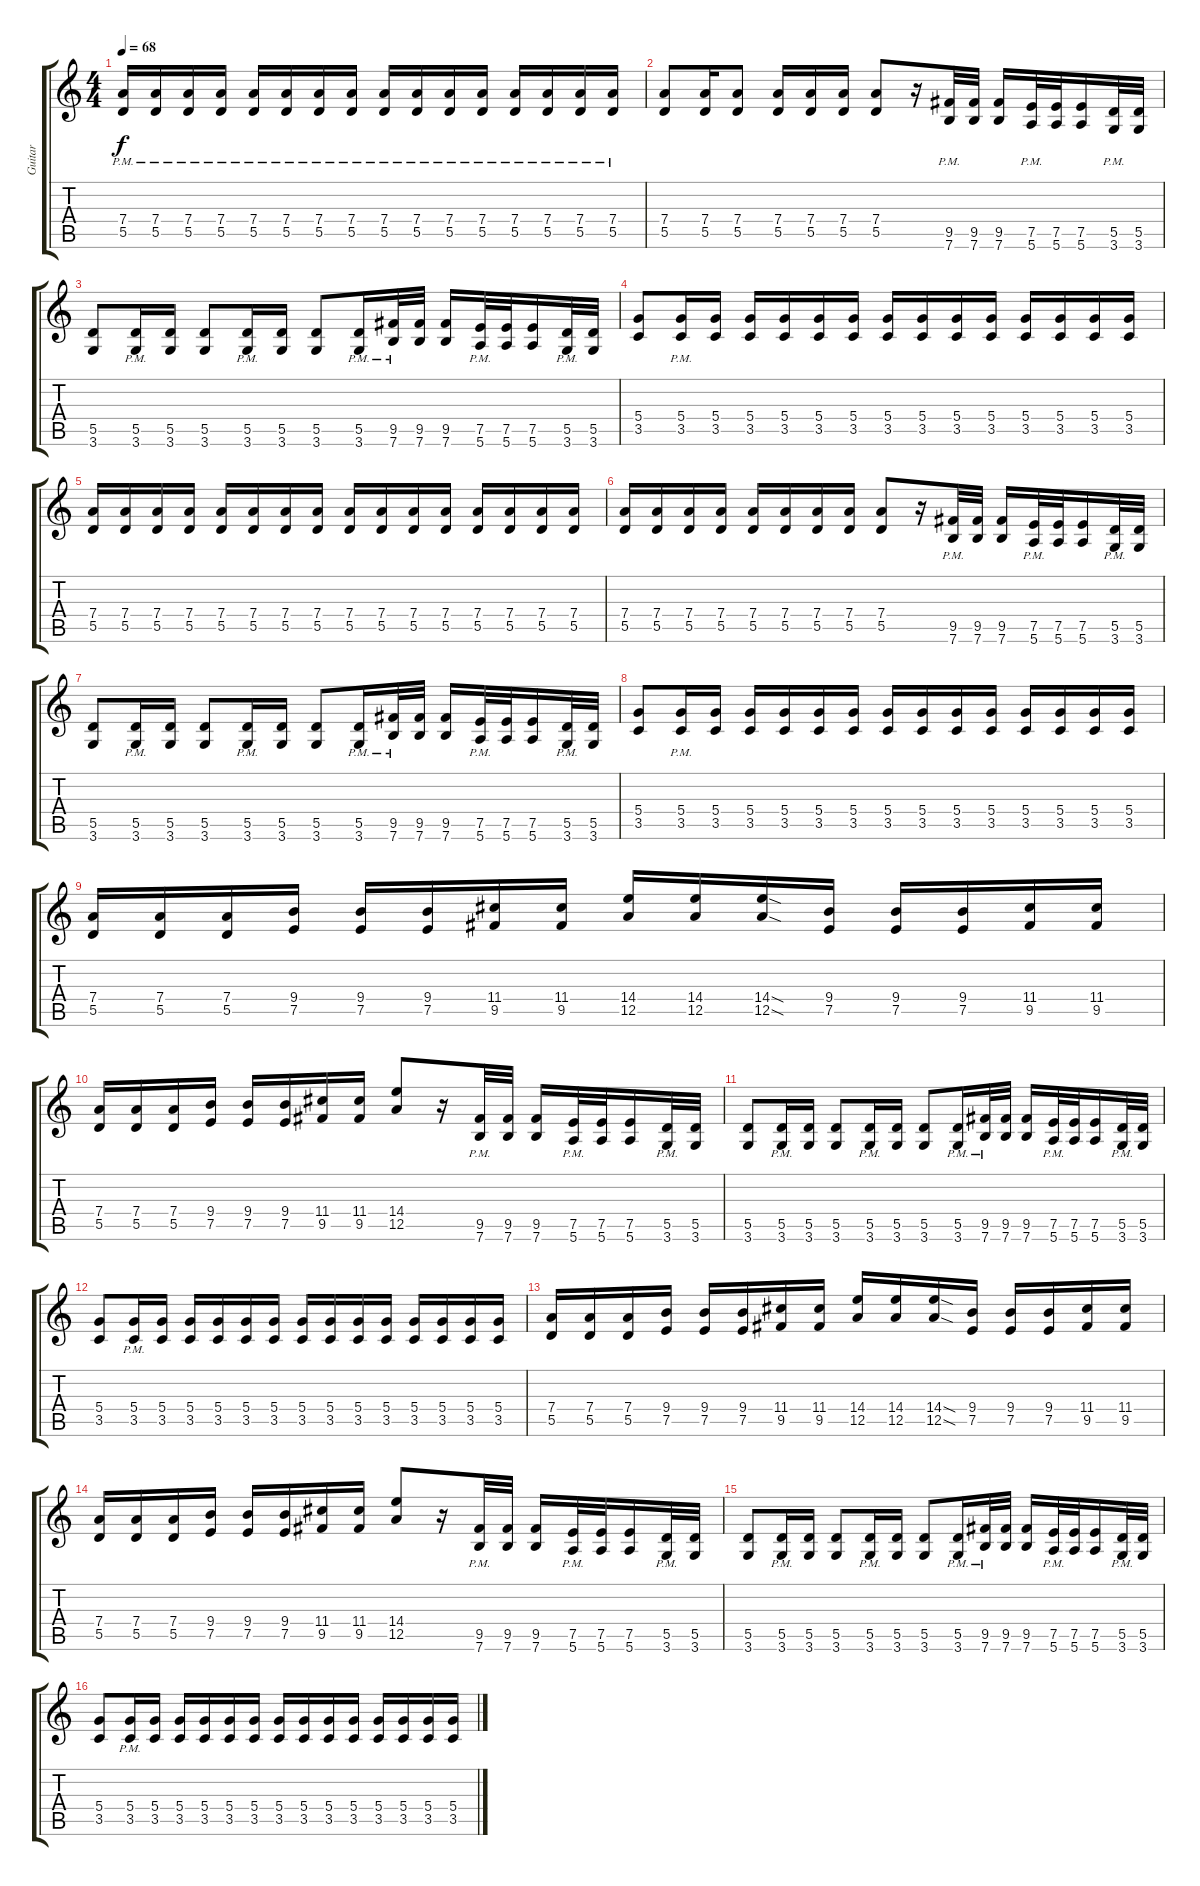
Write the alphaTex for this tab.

\track ("Guitar" "Guitar") {instrument overdrivenguitar}
\staff {score tabs}
\tuning (E4 B3 G3 D3 A2 E2) {hide}
\ts (4 4)
\tempo 68
\clef g2
\ks c
(7.4{pm} 5.5{pm}).16{dy f} (7.4{pm} 5.5{pm}).16 (7.4{pm} 5.5{pm}).16 (7.4{pm} 5.5{pm}).16 (7.4{pm} 5.5{pm}).16 (7.4{pm} 5.5{pm}).16 (7.4{pm} 5.5{pm}).16 (7.4{pm} 5.5{pm}).16 (7.4{pm} 5.5{pm}).16 (7.4{pm} 5.5{pm}).16 (7.4{pm} 5.5{pm}).16 (7.4{pm} 5.5{pm}).16 (7.4{pm} 5.5{pm}).16 (7.4{pm} 5.5{pm}).16 (7.4{pm} 5.5{pm}).16 (7.4{pm} 5.5{pm}).16 |
(7.4 5.5).8 (7.4 5.5).16 (7.4 5.5).8 (7.4 5.5).16 (7.4 5.5).16 (7.4 5.5).16 (7.4 5.5).8 r.16 (9.5{pm} 7.6{pm}).32 (9.5 7.6).32 (9.5 7.6).16 (7.5{pm} 5.6{pm}).32 (7.5 5.6).32 (7.5 5.6).16 (5.5{pm} 3.6{pm}).32 (5.5 3.6).32 |
(5.5 3.6).8 (5.5{pm} 3.6{pm}).16 (5.5 3.6).16 (5.5 3.6).8 (5.5{pm} 3.6{pm}).16 (5.5 3.6).16 (5.5 3.6).8 (5.5{pm} 3.6{pm}).16 (9.5{pm} 7.6{pm}).32 (9.5 7.6).32 (9.5 7.6).16 (7.5{pm} 5.6{pm}).32 (7.5 5.6).32 (7.5 5.6).16 (5.5{pm} 3.6{pm}).32 (5.5 3.6).32 |
(5.4 3.5).8 (5.4{pm} 3.5{pm}).16 (5.4 3.5).16 (5.4 3.5).16 (5.4 3.5).16 (5.4 3.5).16 (5.4 3.5).16 (5.4 3.5).16 (5.4 3.5).16 (5.4 3.5).16 (5.4 3.5).16 (5.4 3.5).16 (5.4 3.5).16 (5.4 3.5).16 (5.4 3.5).16 |
(7.4 5.5).16 (7.4 5.5).16 (7.4 5.5).16 (7.4 5.5).16 (7.4 5.5).16 (7.4 5.5).16 (7.4 5.5).16 (7.4 5.5).16 (7.4 5.5).16 (7.4 5.5).16 (7.4 5.5).16 (7.4 5.5).16 (7.4 5.5).16 (7.4 5.5).16 (7.4 5.5).16 (7.4 5.5).16 |
(7.4 5.5).16 (7.4 5.5).16 (7.4 5.5).16 (7.4 5.5).16 (7.4 5.5).16 (7.4 5.5).16 (7.4 5.5).16 (7.4 5.5).16 (7.4 5.5).8 r.16 (9.5{pm} 7.6{pm}).32 (9.5 7.6).32 (9.5 7.6).16 (7.5{pm} 5.6{pm}).32 (7.5 5.6).32 (7.5 5.6).16 (5.5{pm} 3.6{pm}).32 (5.5 3.6).32 |
(5.5 3.6).8 (5.5{pm} 3.6{pm}).16 (5.5 3.6).16 (5.5 3.6).8 (5.5{pm} 3.6{pm}).16 (5.5 3.6).16 (5.5 3.6).8 (5.5{pm} 3.6{pm}).16 (9.5{pm} 7.6{pm}).32 (9.5 7.6).32 (9.5 7.6).16 (7.5{pm} 5.6{pm}).32 (7.5 5.6).32 (7.5 5.6).16 (5.5{pm} 3.6{pm}).32 (5.5 3.6).32 |
(5.4 3.5).8 (5.4{pm} 3.5{pm}).16 (5.4 3.5).16 (5.4 3.5).16 (5.4 3.5).16 (5.4 3.5).16 (5.4 3.5).16 (5.4 3.5).16 (5.4 3.5).16 (5.4 3.5).16 (5.4 3.5).16 (5.4 3.5).16 (5.4 3.5).16 (5.4 3.5).16 (5.4 3.5).16 |
(7.4 5.5).16 (7.4 5.5).16 (7.4 5.5).16 (9.4 7.5).16 (9.4 7.5).16 (9.4 7.5).16 (11.4 9.5).16 (11.4 9.5).16 (14.4 12.5).16 (14.4 12.5).16 (14.4{sod} 12.5{sod}).16 (9.4 7.5).16 (9.4 7.5).16 (9.4 7.5).16 (11.4 9.5).16 (11.4 9.5).16 |
(7.4 5.5).16 (7.4 5.5).16 (7.4 5.5).16 (9.4 7.5).16 (9.4 7.5).16 (9.4 7.5).16 (11.4 9.5).16 (11.4 9.5).16 (14.4 12.5).8 r.16 (9.5{pm} 7.6{pm}).32 (9.5 7.6).32 (9.5 7.6).16 (7.5{pm} 5.6{pm}).32 (7.5 5.6).32 (7.5 5.6).16 (5.5{pm} 3.6{pm}).32 (5.5 3.6).32 |
(5.5 3.6).8 (5.5{pm} 3.6{pm}).16 (5.5 3.6).16 (5.5 3.6).8 (5.5{pm} 3.6{pm}).16 (5.5 3.6).16 (5.5 3.6).8 (5.5{pm} 3.6{pm}).16 (9.5{pm} 7.6{pm}).32 (9.5 7.6).32 (9.5 7.6).16 (7.5{pm} 5.6{pm}).32 (7.5 5.6).32 (7.5 5.6).16 (5.5{pm} 3.6{pm}).32 (5.5 3.6).32 |
(5.4 3.5).8 (5.4{pm} 3.5{pm}).16 (5.4 3.5).16 (5.4 3.5).16 (5.4 3.5).16 (5.4 3.5).16 (5.4 3.5).16 (5.4 3.5).16 (5.4 3.5).16 (5.4 3.5).16 (5.4 3.5).16 (5.4 3.5).16 (5.4 3.5).16 (5.4 3.5).16 (5.4 3.5).16 |
(7.4 5.5).16 (7.4 5.5).16 (7.4 5.5).16 (9.4 7.5).16 (9.4 7.5).16 (9.4 7.5).16 (11.4 9.5).16 (11.4 9.5).16 (14.4 12.5).16 (14.4 12.5).16 (14.4{sod} 12.5{sod}).16 (9.4 7.5).16 (9.4 7.5).16 (9.4 7.5).16 (11.4 9.5).16 (11.4 9.5).16 |
(7.4 5.5).16 (7.4 5.5).16 (7.4 5.5).16 (9.4 7.5).16 (9.4 7.5).16 (9.4 7.5).16 (11.4 9.5).16 (11.4 9.5).16 (14.4 12.5).8 r.16 (9.5{pm} 7.6{pm}).32 (9.5 7.6).32 (9.5 7.6).16 (7.5{pm} 5.6{pm}).32 (7.5 5.6).32 (7.5 5.6).16 (5.5{pm} 3.6{pm}).32 (5.5 3.6).32 |
(5.5 3.6).8 (5.5{pm} 3.6{pm}).16 (5.5 3.6).16 (5.5 3.6).8 (5.5{pm} 3.6{pm}).16 (5.5 3.6).16 (5.5 3.6).8 (5.5{pm} 3.6{pm}).16 (9.5{pm} 7.6{pm}).32 (9.5 7.6).32 (9.5 7.6).16 (7.5{pm} 5.6{pm}).32 (7.5 5.6).32 (7.5 5.6).16 (5.5{pm} 3.6{pm}).32 (5.5 3.6).32 |
(5.4 3.5).8 (5.4{pm} 3.5{pm}).16 (5.4 3.5).16 (5.4 3.5).16 (5.4 3.5).16 (5.4 3.5).16 (5.4 3.5).16 (5.4 3.5).16 (5.4 3.5).16 (5.4 3.5).16 (5.4 3.5).16 (5.4 3.5).16 (5.4 3.5).16 (5.4 3.5).16 (5.4 3.5).16
